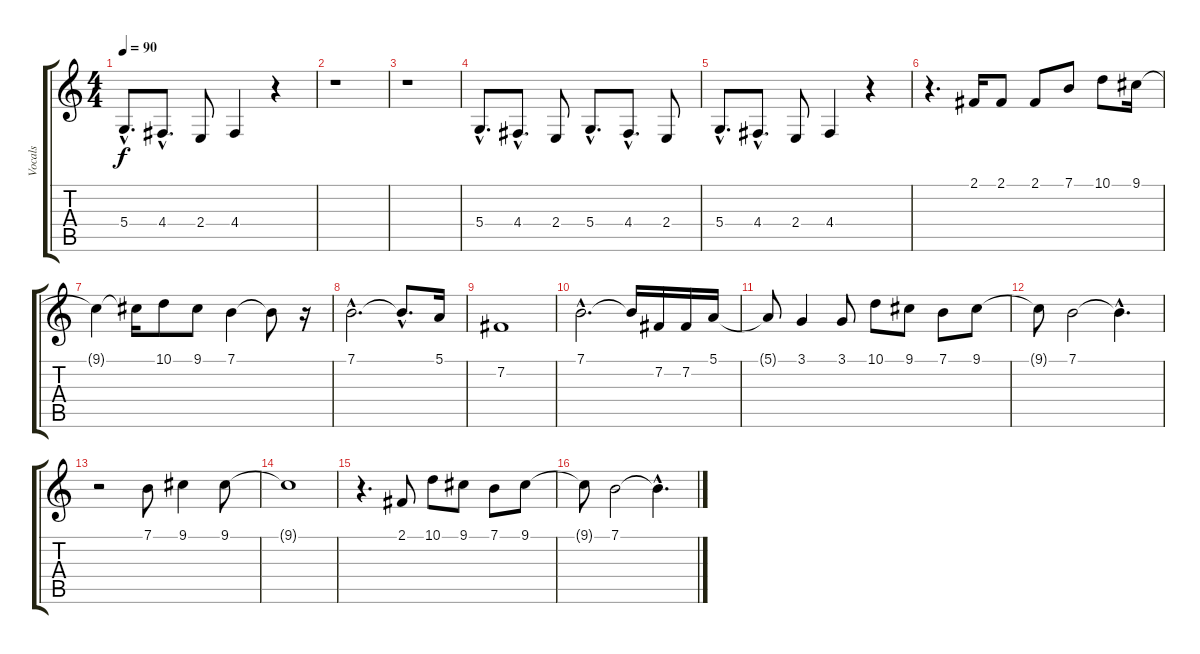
\track ("Vocals" "Vocals") {instrument lead1square}
\staff {score tabs}
\tuning (E4 B3 G3 D3 A2 E2) {hide}
\ts (4 4)
\tempo 90
\clef g2
\ks c
5.4{hac}.8{d dy f} 4.4{hac}.8{d} 2.4.8 4.4.4 r.4 |
r.1 |
r.1 |
5.4{hac}.8{d} 4.4{hac}.8{d} 2.4.8 5.4{hac}.8{d} 4.4{hac}.8{d} 2.4.8 |
5.4{hac}.8{d} 4.4{hac}.8{d} 2.4.8 4.4.4 r.4 |
r.4{d} 2.1.16 2.1.8 2.1.8 7.1.8 10.1.8 9.1.16 |
9.1{t}.4 9.1{t}.16 10.1.8 9.1.8 7.1.4 7.1{t}.8 r.16 |
7.1{hac}.2{d} 7.1{hac t}.8{d} 5.1.16 |
7.2.1 |
7.1{hac}.2{d} 7.1{t}.16 7.2.16 7.2.16 5.1.16 |
5.1{t}.8 3.1.4 3.1.8 10.1.8 9.1.8 7.1.8 9.1.8 |
9.1{t}.8 7.1.2 7.1{hac t}.4{d} |
r.2 7.1.8 9.1.4 9.1.8 |
9.1{t}.1 |
r.4{d} 2.1.8 10.1.8 9.1.8 7.1.8 9.1.8 |
9.1{t}.8 7.1.2 7.1{hac t}.4{d}
